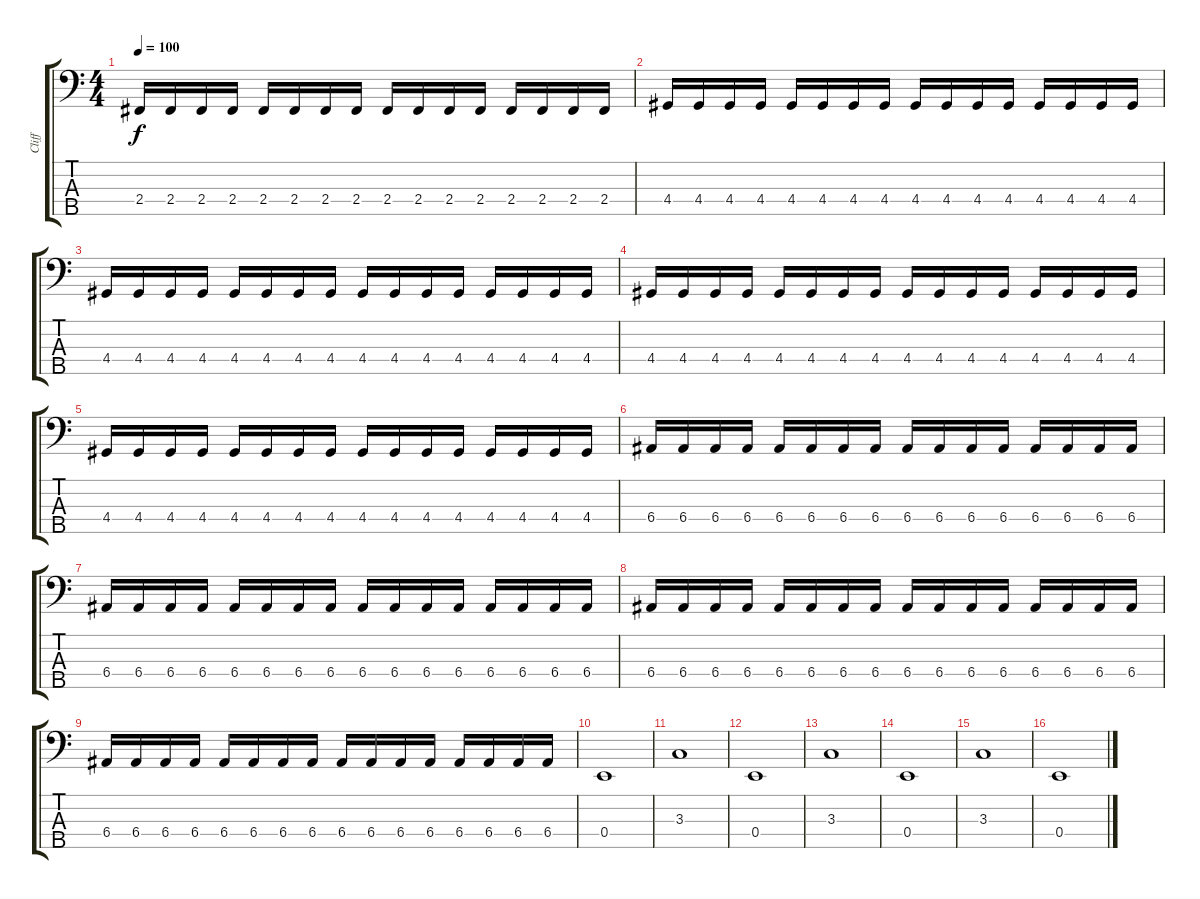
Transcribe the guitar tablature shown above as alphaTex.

\track ("Cliff" "Cliff") {instrument electricbassfinger}
\staff {score tabs}
\tuning (G2 D2 A1 E1 B0) {hide}
\ts (4 4)
\tempo 100
\clef f4
\ks c
2.4.16{dy f} 2.4.16 2.4.16 2.4.16 2.4.16 2.4.16 2.4.16 2.4.16 2.4.16 2.4.16 2.4.16 2.4.16 2.4.16 2.4.16 2.4.16 2.4.16 |
4.4.16 4.4.16 4.4.16 4.4.16 4.4.16 4.4.16 4.4.16 4.4.16 4.4.16 4.4.16 4.4.16 4.4.16 4.4.16 4.4.16 4.4.16 4.4.16 |
4.4.16 4.4.16 4.4.16 4.4.16 4.4.16 4.4.16 4.4.16 4.4.16 4.4.16 4.4.16 4.4.16 4.4.16 4.4.16 4.4.16 4.4.16 4.4.16 |
4.4.16 4.4.16 4.4.16 4.4.16 4.4.16 4.4.16 4.4.16 4.4.16 4.4.16 4.4.16 4.4.16 4.4.16 4.4.16 4.4.16 4.4.16 4.4.16 |
4.4.16 4.4.16 4.4.16 4.4.16 4.4.16 4.4.16 4.4.16 4.4.16 4.4.16 4.4.16 4.4.16 4.4.16 4.4.16 4.4.16 4.4.16 4.4.16 |
6.4.16 6.4.16 6.4.16 6.4.16 6.4.16 6.4.16 6.4.16 6.4.16 6.4.16 6.4.16 6.4.16 6.4.16 6.4.16 6.4.16 6.4.16 6.4.16 |
6.4.16 6.4.16 6.4.16 6.4.16 6.4.16 6.4.16 6.4.16 6.4.16 6.4.16 6.4.16 6.4.16 6.4.16 6.4.16 6.4.16 6.4.16 6.4.16 |
6.4.16 6.4.16 6.4.16 6.4.16 6.4.16 6.4.16 6.4.16 6.4.16 6.4.16 6.4.16 6.4.16 6.4.16 6.4.16 6.4.16 6.4.16 6.4.16 |
6.4.16 6.4.16 6.4.16 6.4.16 6.4.16 6.4.16 6.4.16 6.4.16 6.4.16 6.4.16 6.4.16 6.4.16 6.4.16 6.4.16 6.4.16 6.4.16 |
0.4.1 |
3.3.1 |
0.4.1 |
3.3.1 |
0.4.1 |
3.3.1 |
0.4.1
